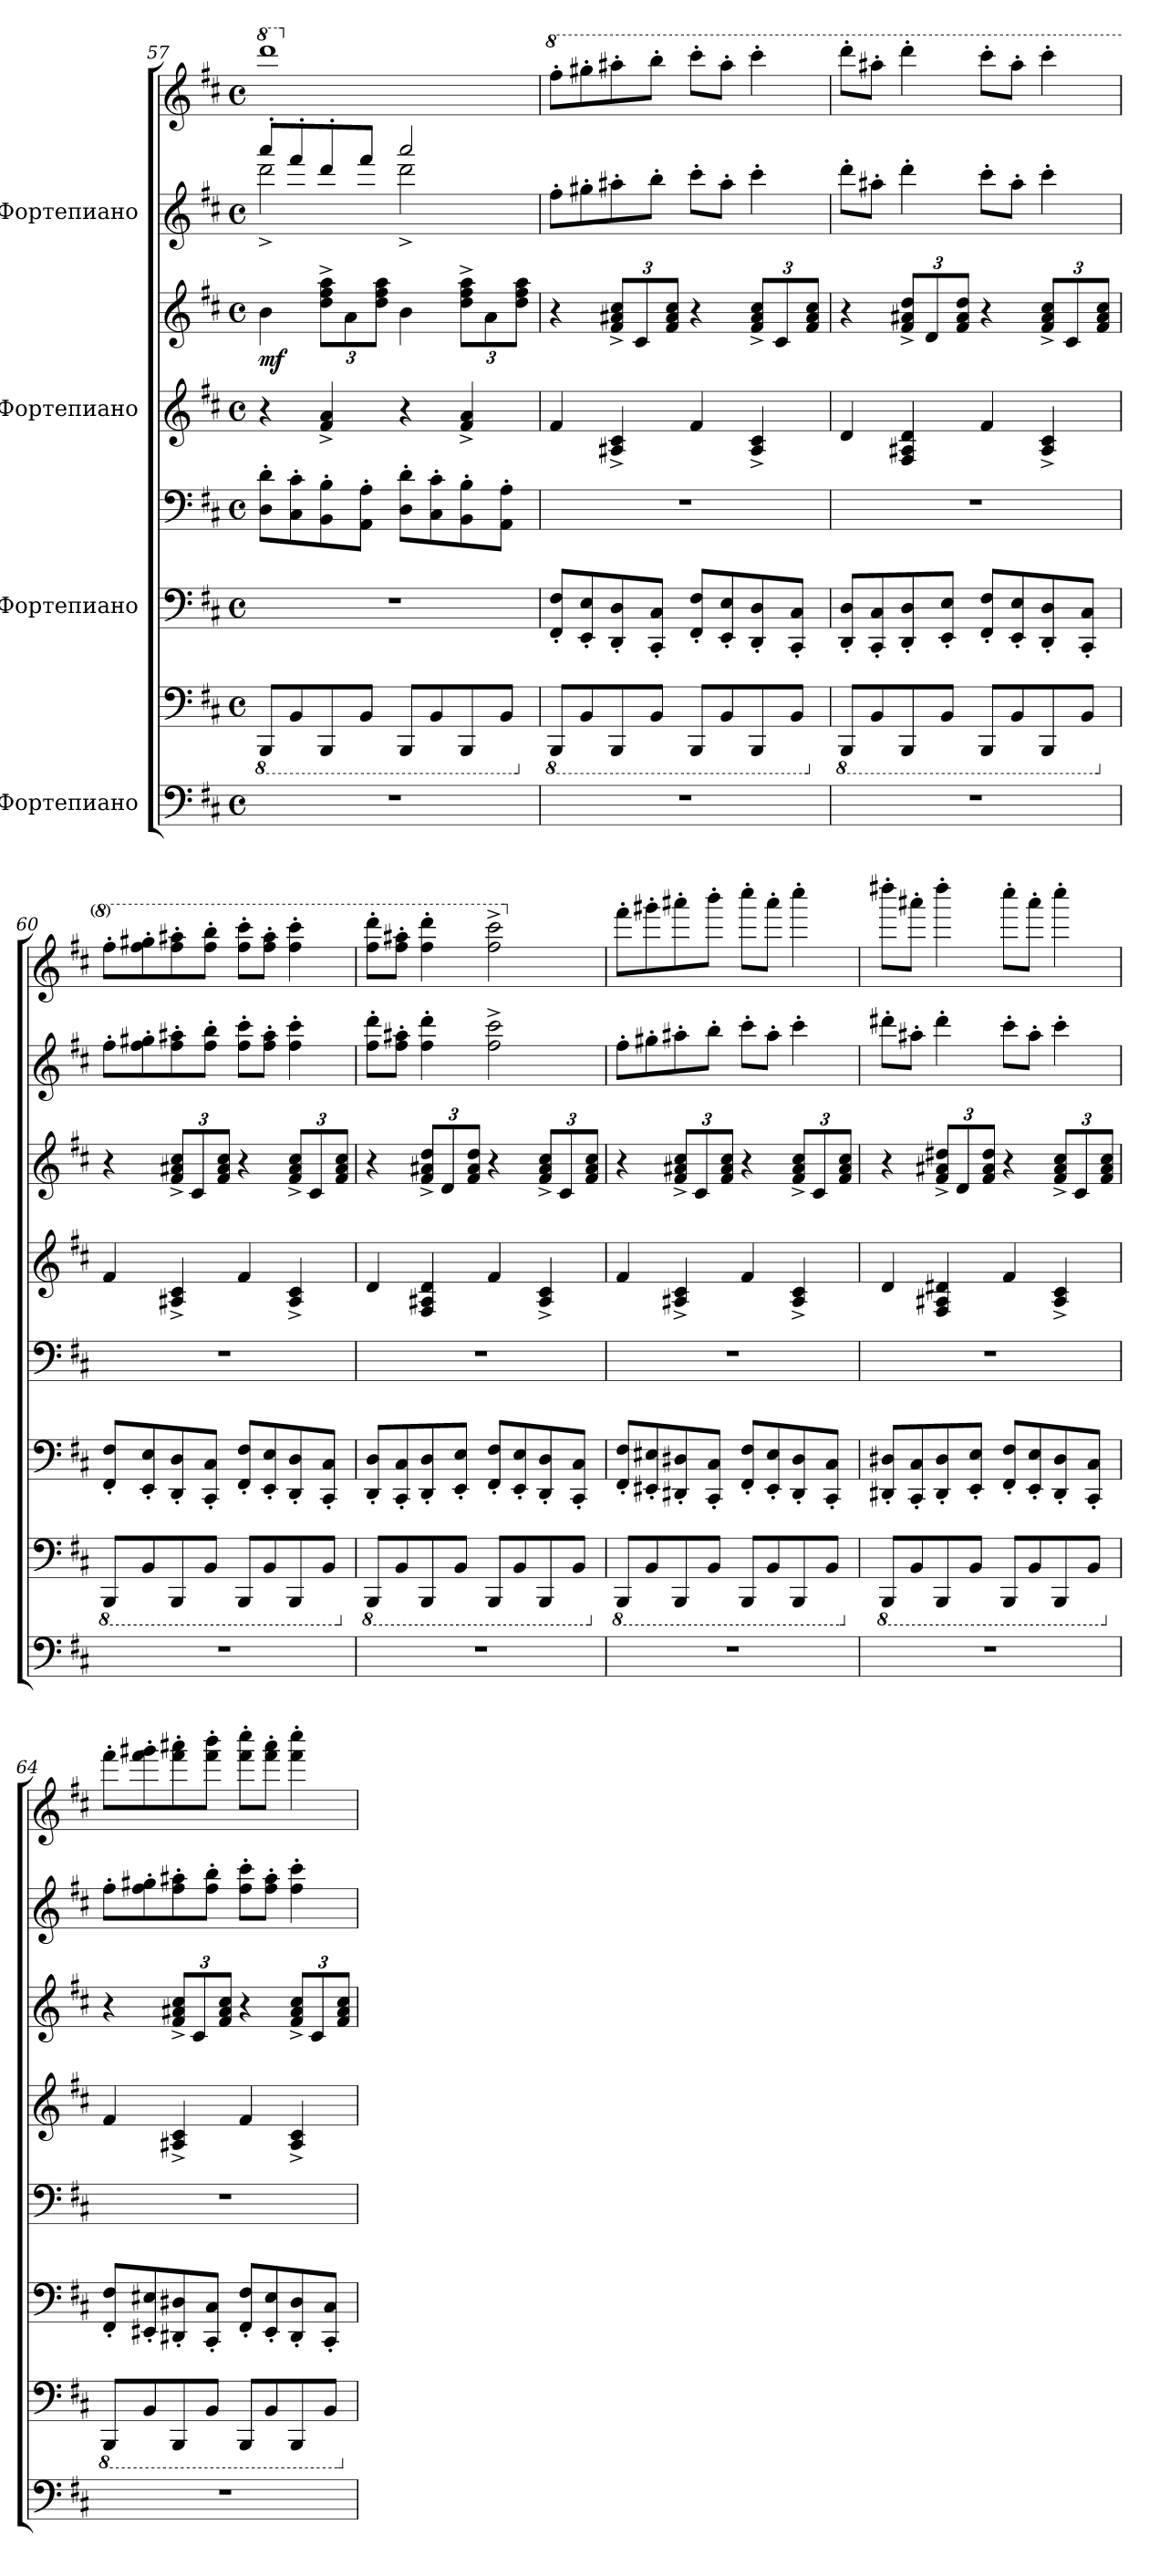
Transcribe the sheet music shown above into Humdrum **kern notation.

**kern	**kern	**kern	**kern	**kern	**kern	**dynam	**kern	**kern
*part4	*part4	*part3	*part3	*part2	*part2	*part2	*part1	*part1
*staff8	*staff7	*staff6	*staff5	*staff4	*staff3	*staff3/4	*staff2	*staff1
*I"Фортепиано	*	*I"Фортепиано	*	*I"Фортепиано	*	*	*I"Фортепиано	*
*clefF4	*clefF4	*clefF4	*clefF4	*clefG2	*clefG2	*	*clefG2	*clefG2
*k[f#c#]	*k[f#c#]	*k[f#c#]	*k[f#c#]	*k[f#c#]	*k[f#c#]	*	*k[f#c#]	*k[f#c#]
*M4/4	*M4/4	*M4/4	*M4/4	*M4/4	*M4/4	*	*M4/4	*M4/4
*met(c)	*met(c)	*met(c)	*met(c)	*met(c)	*met(c)	*	*met(c)	*met(c)
*	*8ba	*	*	*	*	*	*	*
=57	=57	=57	=57	=57	=57	=57	=57	=57
*	*	*	*	*	*	*	*^	*
*	*	*	*	*	*	*	*	*	*8va
!	!	!	!	!	!	!LO:DY:b	!	!	!
1r	8BBBB/L	1r	8D\' 8d\'L	4r	4b\	mf	8aaa'/L	2ddd^\	1dddd
.	8BBB/	.	8C#\' 8c#\'	.	.	.	8fff#'/	.	.
*	*	*	*	*	*Xbrackettup	*	*	*	*
.	8BBBB/	.	8BB\' 8B\'	4f#/^ 4a/^	12dd\^ 12ff#\^ 12aa\^L	.	8ddd'/	.	.
.	.	.	.	.	12a\	.	.	.	.
.	8BBB/J	.	8AA\' 8A\'J	.	.	.	8fff#/J	.	.
.	.	.	.	.	12dd\ 12ff#\ 12aa\J	.	.	.	.
.	8BBBB/L	.	8D\' 8d\'L	4r	4b\	.	2aaa/	2ddd^\	.
.	8BBB/	.	8C#\' 8c#\'	.	.	.	.	.	.
.	8BBBB/	.	8BB\' 8B\'	4f#/^ 4a/^	12dd\^ 12ff#\^ 12aa\^L	.	.	.	.
.	.	.	.	.	12a\	.	.	.	.
.	8BBB/J	.	8AA\' 8A\'J	.	.	.	.	.	.
.	.	.	.	.	12dd\ 12ff#\ 12aa\J	.	.	.	.
*	*	*	*	*	*	*	*v	*v	*
=58	=58	=58	=58	=58	=58	=58	=58	=58
*	*X8ba	*	*	*	*	*	*	*
*	*8ba	*	*	*	*	*	*	*
*	*	*	*	*	*	*	*	*X8va
*	*	*	*	*	*	*	*	*8va
*	*	*	*	*	*	*	*	*MM135
1r	8BBBB/L	8FF#/' 8F#/'L	1r	4f#/	4r	.	8ff#'\L	8fff#'\L
.	8BBB/	8EE/' 8E/'	.	.	.	.	8gg#X'\	8ggg#X'\
.	8BBBB/	8DD/' 8D/'	.	4A#X/^ 4c#/^	12f#/^ 12a#X/^ 12cc#/^L	.	8aa#X'\	8aaa#X'\
.	.	.	.	.	12c#/	.	.	.
.	8BBB/J	8CC#/' 8C#/'J	.	.	.	.	8bb'\J	8bbb'\J
.	.	.	.	.	12f#/ 12a#/ 12cc#/J	.	.	.
.	8BBBB/L	8FF#/' 8F#/'L	.	4f#/	4r	.	8ccc#'\L	8cccc#'\L
.	8BBB/	8EE/' 8E/'	.	.	.	.	8aa#'\J	8aaa#'\J
.	8BBBB/	8DD/' 8D/'	.	4A#/^ 4c#/^	12f#/^ 12a#/^ 12cc#/^L	.	4ccc#'\	4cccc#'\
.	.	.	.	.	12c#/	.	.	.
.	8BBB/J	8CC#/' 8C#/'J	.	.	.	.	.	.
.	.	.	.	.	12f#/ 12a#/ 12cc#/J	.	.	.
!!LO:PB:g=z
=59	=59	=59	=59	=59	=59	=59	=59	=59
*	*X8ba	*	*	*	*	*	*	*
*	*8ba	*	*	*	*	*	*	*
1r	8BBBB/L	8DD/' 8D/'L	1r	4d/	4r	.	8ddd'\L	8dddd'\L
.	8BBB/	8CC#/' 8C#/'	.	.	.	.	8aa#X'\J	8aaa#X'\J
.	8BBBB/	8DD/' 8D/'	.	4F#/ 4A#X/ 4d/	12f#/^ 12a#X/^ 12dd/^L	.	4ddd'\	4dddd'\
.	.	.	.	.	12d/	.	.	.
.	8BBB/J	8EE/' 8E/'J	.	.	.	.	.	.
.	.	.	.	.	12f#/ 12a#/ 12dd/J	.	.	.
.	8BBBB/L	8FF#/' 8F#/'L	.	4f#/	4r	.	8ccc#'\L	8cccc#'\L
.	8BBB/	8EE/' 8E/'	.	.	.	.	8aa#'\J	8aaa#'\J
.	8BBBB/	8DD/' 8D/'	.	4A#/^ 4c#/^	12f#/^ 12a#/^ 12cc#/^L	.	4ccc#'\	4cccc#'\
.	.	.	.	.	12c#/	.	.	.
.	8BBB/J	8CC#/' 8C#/'J	.	.	.	.	.	.
.	.	.	.	.	12f#/ 12a#/ 12cc#/J	.	.	.
=60	=60	=60	=60	=60	=60	=60	=60	=60
*	*X8ba	*	*	*	*	*	*	*
*	*8ba	*	*	*	*	*	*	*
1r	8BBBB/L	8FF#/' 8F#/'L	1r	4f#/	4r	.	8ff#'\L	8fff#'\L
.	8BBB/	8EE/' 8E/'	.	.	.	.	8ff#\' 8gg#X\'	8fff#\' 8ggg#X\'
.	8BBBB/	8DD/' 8D/'	.	4A#X/^ 4c#/^	12f#/^ 12a#X/^ 12cc#/^L	.	8ff#\' 8aa#X\'	8fff#\' 8aaa#X\'
.	.	.	.	.	12c#/	.	.	.
.	8BBB/J	8CC#/' 8C#/'J	.	.	.	.	8ff#\' 8bb\'J	8fff#\' 8bbb\'J
.	.	.	.	.	12f#/ 12a#/ 12cc#/J	.	.	.
.	8BBBB/L	8FF#/' 8F#/'L	.	4f#/	4r	.	8ff#\' 8ccc#\'L	8fff#\' 8cccc#\'L
.	8BBB/	8EE/' 8E/'	.	.	.	.	8ff#\' 8aa#\'J	8fff#\' 8aaa#\'J
.	8BBBB/	8DD/' 8D/'	.	4A#/^ 4c#/^	12f#/^ 12a#/^ 12cc#/^L	.	4ff#\' 4ccc#\'	4fff#\' 4cccc#\'
.	.	.	.	.	12c#/	.	.	.
.	8BBB/J	8CC#/' 8C#/'J	.	.	.	.	.	.
.	.	.	.	.	12f#/ 12a#/ 12cc#/J	.	.	.
!!LO:PB:g=z
=61	=61	=61	=61	=61	=61	=61	=61	=61
*	*X8ba	*	*	*	*	*	*	*
*	*8ba	*	*	*	*	*	*	*
1r	8BBBB/L	8DD/' 8D/'L	1r	4d/	4r	.	8ff#\' 8ddd\'L	8fff#\' 8dddd\'L
.	8BBB/	8CC#/' 8C#/'	.	.	.	.	8ff#\' 8aa#X\'J	8fff#\' 8aaa#X\'J
.	8BBBB/	8DD/' 8D/'	.	4F#/ 4A#X/ 4d/	12f#/^ 12a#X/^ 12dd/^L	.	4ff#\' 4ddd\'	4fff#\' 4dddd\'
.	.	.	.	.	12d/	.	.	.
.	8BBB/J	8EE/' 8E/'J	.	.	.	.	.	.
.	.	.	.	.	12f#/ 12a#/ 12dd/J	.	.	.
.	8BBBB/L	8FF#/' 8F#/'L	.	4f#/	4r	.	2ff#\^ 2ccc#\^	2fff#\^ 2cccc#\^
.	8BBB/	8EE/' 8E/'	.	.	.	.	.	.
.	8BBBB/	8DD/' 8D/'	.	4A#/^ 4c#/^	12f#/^ 12a#/^ 12cc#/^L	.	.	.
.	.	.	.	.	12c#/	.	.	.
.	8BBB/J	8CC#/' 8C#/'J	.	.	.	.	.	.
.	.	.	.	.	12f#/ 12a#/ 12cc#/J	.	.	.
=62	=62	=62	=62	=62	=62	=62	=62	=62
*	*X8ba	*	*	*	*	*	*	*
*	*8ba	*	*	*	*	*	*	*
*	*	*	*	*	*	*	*	*X8va
*	*	*	*	*	*	*	*	*MM140
1r	8BBBB/L	8FF#/' 8F#/'L	1r	4f#/	4r	.	8ff#'\L	8fff#'\L
.	8BBB/	8EE#X/' 8E#X/'	.	.	.	.	8gg#X'\	8ggg#X'\
.	8BBBB/	8DD#X/' 8D#X/'	.	4A#X/^ 4c#/^	12f#/^ 12a#X/^ 12cc#/^L	.	8aa#X'\	8aaa#X'\
.	.	.	.	.	12c#/	.	.	.
.	8BBB/J	8CC#/' 8C#/'J	.	.	.	.	8bb'\J	8bbb'\J
.	.	.	.	.	12f#/ 12a#/ 12cc#/J	.	.	.
.	8BBBB/L	8FF#/' 8F#/'L	.	4f#/	4r	.	8ccc#'\L	8cccc#'\L
.	8BBB/	8EE#/' 8E#/'	.	.	.	.	8aa#'\J	8aaa#'\J
.	8BBBB/	8DD#/' 8D#/'	.	4A#/^ 4c#/^	12f#/^ 12a#/^ 12cc#/^L	.	4ccc#'\	4cccc#'\
.	.	.	.	.	12c#/	.	.	.
.	8BBB/J	8CC#/' 8C#/'J	.	.	.	.	.	.
.	.	.	.	.	12f#/ 12a#/ 12cc#/J	.	.	.
!!LO:PB:g=z
=63	=63	=63	=63	=63	=63	=63	=63	=63
*	*X8ba	*	*	*	*	*	*	*
*	*8ba	*	*	*	*	*	*	*
1r	8BBBB/L	8DD#X/' 8D#X/'L	1r	4d/	4r	.	8ddd#X'\L	8dddd#X'\L
.	8BBB/	8CC#/' 8C#/'	.	.	.	.	8aa#X'\J	8aaa#X'\J
.	8BBBB/	8DD#/' 8D#/'	.	4F#/ 4A#X/ 4d#X/	12f#/^ 12a#X/^ 12dd#X/^L	.	4ddd#'\	4dddd#'\
.	.	.	.	.	12d/	.	.	.
.	8BBB/J	8EE/' 8E/'J	.	.	.	.	.	.
.	.	.	.	.	12f#/ 12a#/ 12dd#/J	.	.	.
.	8BBBB/L	8FF#/' 8F#/'L	.	4f#/	4r	.	8ccc#'\L	8cccc#'\L
.	8BBB/	8EE/' 8E/'	.	.	.	.	8aa#'\J	8aaa#'\J
.	8BBBB/	8DD#/' 8D#/'	.	4A#/^ 4c#/^	12f#/^ 12a#/^ 12cc#/^L	.	4ccc#'\	4cccc#'\
.	.	.	.	.	12c#/	.	.	.
.	8BBB/J	8CC#/' 8C#/'J	.	.	.	.	.	.
.	.	.	.	.	12f#/ 12a#/ 12cc#/J	.	.	.
=64	=64	=64	=64	=64	=64	=64	=64	=64
*	*X8ba	*	*	*	*	*	*	*
*	*8ba	*	*	*	*	*	*	*
1r	8BBBB/L	8FF#/' 8F#/'L	1r	4f#/	4r	.	8ff#'\L	8fff#'\L
.	8BBB/	8EE#X/' 8E#X/'	.	.	.	.	8ff#\' 8gg#X\'	8fff#\' 8ggg#X\'
.	8BBBB/	8DD#X/' 8D#X/'	.	4A#X/^ 4c#/^	12f#/^ 12a#X/^ 12cc#/^L	.	8ff#\' 8aa#X\'	8fff#\' 8aaa#X\'
.	.	.	.	.	12c#/	.	.	.
.	8BBB/J	8CC#/' 8C#/'J	.	.	.	.	8ff#\' 8bb\'J	8fff#\' 8bbb\'J
.	.	.	.	.	12f#/ 12a#/ 12cc#/J	.	.	.
.	8BBBB/L	8FF#/' 8F#/'L	.	4f#/	4r	.	8ff#\' 8ccc#\'L	8fff#\' 8cccc#\'L
.	8BBB/	8EE#/' 8E#/'	.	.	.	.	8ff#\' 8aa#\'J	8fff#\' 8aaa#\'J
.	8BBBB/	8DD#/' 8D#/'	.	4A#/^ 4c#/^	12f#/^ 12a#/^ 12cc#/^L	.	4ff#\' 4ccc#\'	4fff#\' 4cccc#\'
.	.	.	.	.	12c#/	.	.	.
.	8BBB/J	8CC#/' 8C#/'J	.	.	.	.	.	.
.	.	.	.	.	12f#/ 12a#/ 12cc#/J	.	.	.
*	*X8ba	*	*	*	*	*	*	*
=	=	=	=	=	=	=	=	=
*-	*-	*-	*-	*-	*-	*-	*-	*-
